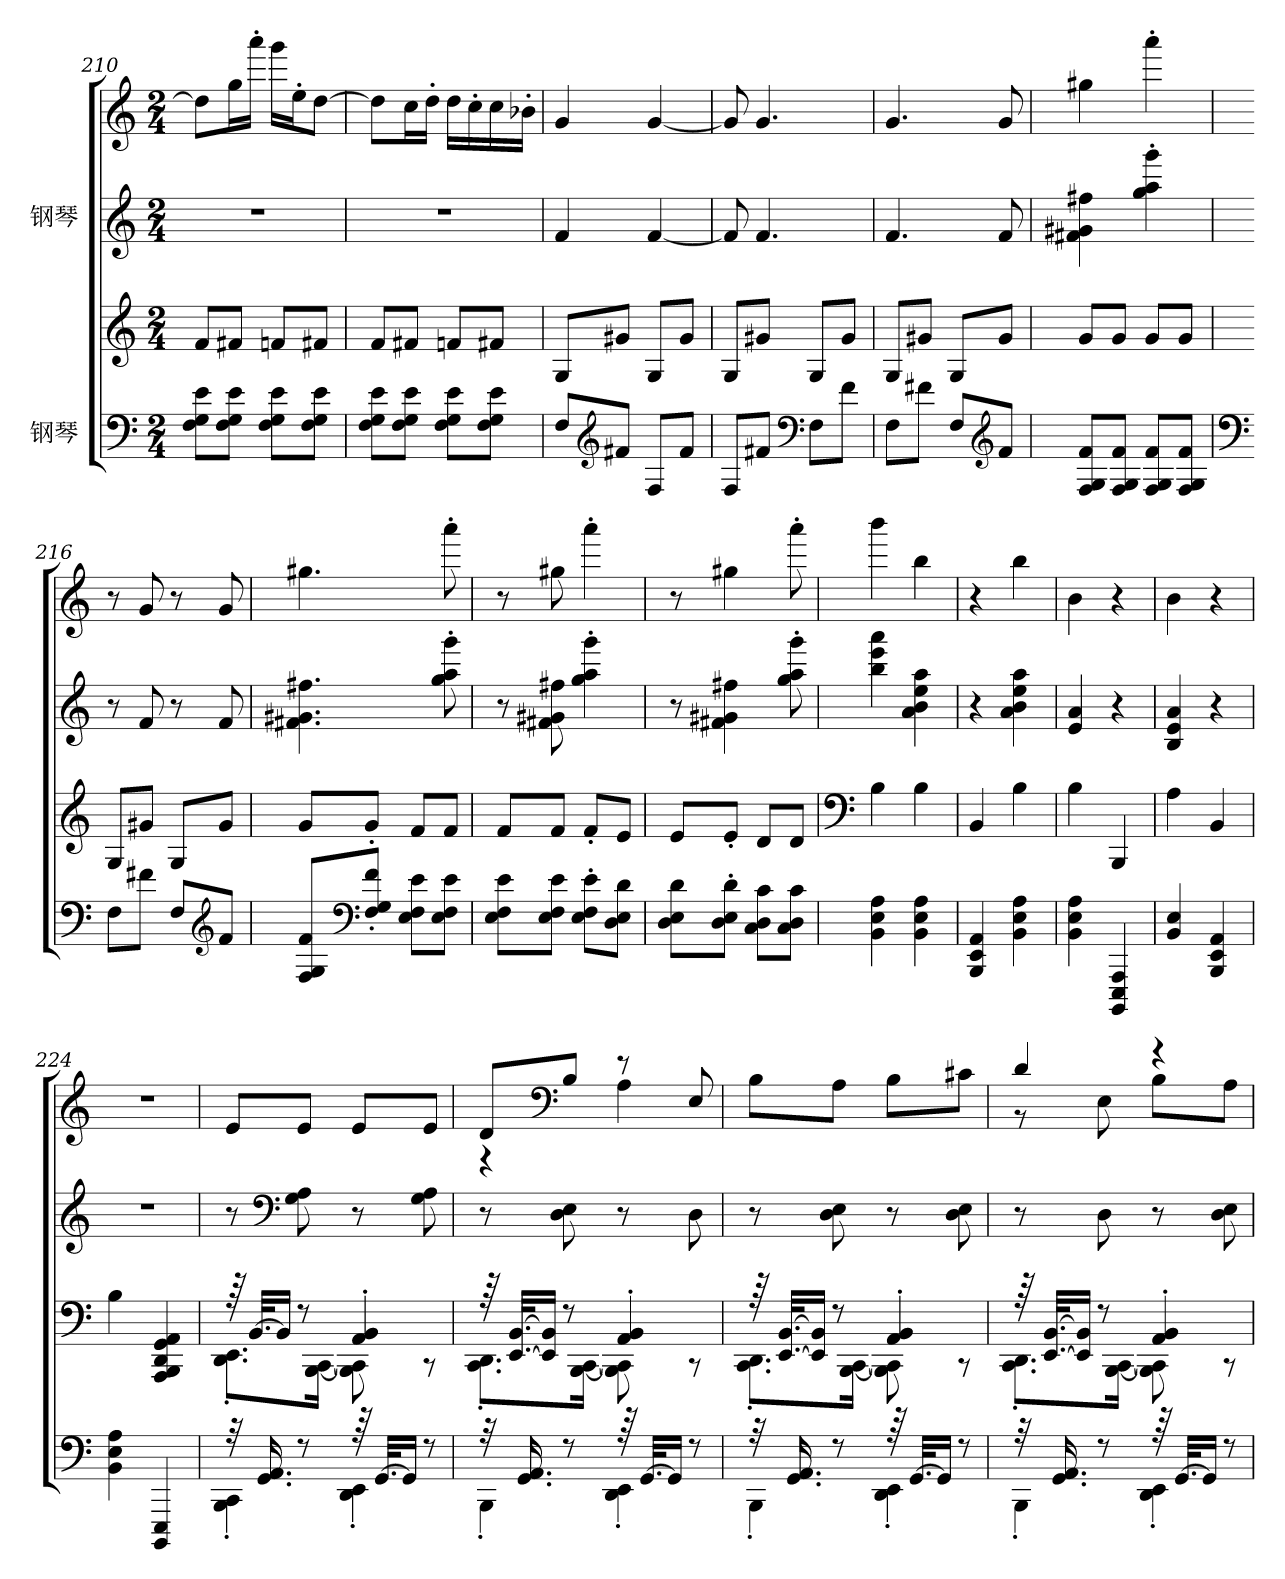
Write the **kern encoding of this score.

**kern	**kern	**kern	**kern
*part2	*part2	*part1	*part1
*staff4	*staff3	*staff2	*staff1
*I"钢琴	*	*I"钢琴	*
!!LO:PB:g=z
*clefF4	*clefG2	*clefG2	*clefG2
*k[]	*k[]	*k[]	*k[]
*M2/4	*M2/4	*M2/4	*M2/4
=210	=210	=210	=210
8F\ 8G\ 8e\L	8f/L	2r	8dd\L]
8F\ 8G\ 8e\J	8f#X/J	.	16gg\L
.	.	.	16aaa'\JJ
8F\ 8G\ 8e\L	8fn/L	.	16ggg\LL
.	.	.	16ee'\J
8F\ 8G\ 8e\J	8f#X/J	.	[8dd\J
=211	=211	=211	=211
8F\ 8G\ 8e\L	8f/L	2r	8dd\L]
8F\ 8G\ 8e\J	8f#X/J	.	16cc\L
.	.	.	16dd'\JJ
8F\ 8G\ 8e\L	8fn/L	.	16dd\LL
.	.	.	16cc'\
8F\ 8G\ 8e\J	8f#X/J	.	16cc\
.	.	.	16b-X'\JJ
=212	=212	=212	=212
8F/L	8G/L	4f/	4g/
*clefG2	*	*	*
8f#X/J	8g#X/J	.	.
8F/L	8G/L	[4f/	[4g/
8f#/J	8g#/J	.	.
=213	=213	=213	=213
8F/L	8G/L	8f/]	8g/]
8f#X/J	8g#X/J	4.f/	4.g/
*clefF4	*	*	*
8F\L	8G/L	.	.
8f#\J	8g#/J	.	.
=214	=214	=214	=214
8F\L	8G/L	4.f/	4.g/
8f#X\J	8g#X/J	.	.
8F/L	8G/L	.	.
*clefG2	*	*	*
8f#/J	8g#/J	8f/	8g/
!!LO:LB:g=z
=215	=215	=215	=215
8F/ 8G/ 8f/L	8g/L	4f#X\ 4g#X\ 4ff#X\	4gg#X\
8F/ 8G/ 8f/J	8g/J	.	.
8F/ 8G/ 8f/L	8g/L	4gg\' 4aa\' 4ggg\'	4aaa'\
8F/ 8G/ 8f/J	8g/J	.	.
=216	=216	=216	=216
*clefF4	*	*	*
8F\L	8G/L	8r	8r
8f#X\J	8g#X/J	8f/	8g/
8F/L	8G/L	8r	8r
*clefG2	*	*	*
8f#/J	8g#/J	8f/	8g/
=217	=217	=217	=217
8F/ 8G/ 8f/L	8g/L	4.f#X\ 4.g#X\ 4.ff#X\	4.gg#X\
*clefF4	*	*	*
8F/' 8G/' 8f/'J	8g'/J	.	.
8E\ 8F\ 8e\L	8f/L	.	.
8E\ 8F\ 8e\J	8f/J	8gg\' 8aa\' 8ggg\'	8aaa'\
=218	=218	=218	=218
8E\ 8F\ 8e\L	8f/L	8r	8r
8E\ 8F\ 8e\J	8f/J	8f#X\ 8g#X\ 8ff#X\	8gg#X\
8E\' 8F\' 8e\'L	8f'/L	4gg\' 4aa\' 4ggg\'	4aaa'\
8D\ 8E\ 8d\J	8e/J	.	.
!!LO:LB:g=z
=219	=219	=219	=219
8D\ 8E\ 8d\L	8e/L	8r	8r
8D\' 8E\' 8d\'J	8e'/J	4f#X\ 4g#X\ 4ff#X\	4gg#X\
8C\ 8D\ 8c\L	8d/L	.	.
8C\ 8D\ 8c\J	8d/J	8gg\' 8aa\' 8ggg\'	8aaa'\
=220	=220	=220	=220
*	*clefF4	*	*
*	*	*	*MM170
4BB\ 4E\ 4A\	4B\	4bb\ 4eee\ 4aaa\	4bbb\
4BB\ 4E\ 4A\	4B\	4a\ 4b\ 4ee\ 4aa\	4bb\
=221	=221	=221	=221
4BBB/ 4EE/ 4AA/	4BB/	4r	4r
4BB\ 4E\ 4A\	4B\	4a\ 4b\ 4ee\ 4aa\	4bb\
=222	=222	=222	=222
4BB\ 4E\ 4A\	4B\	4e/ 4a/	4b\
4BBBB/ 4EEE/ 4AAA/	4BBB/	4r	4r
=223	=223	=223	=223
4BB/ 4E/	4A\	4B/ 4e/ 4a/	4b\
4BBB/ 4EE/ 4AA/	4BB/	4r	4r
=224	=224	=224	=224
4BB\ 4E\ 4A\	4B\	2r	2r
4BBBB/ 4EEE/	4AAA/ 4BBB/ 4DD/ 4GG/ 4AA/	.	.
!!LO:PB:g=z
=225	=225	=225	=225
*	*	*	*MM186
*^	*^	*	*
32r	4BBB\' 4CC\'	64r	8.DD\' 8.EE\'L	8r	8e/L
.	.	[32.BB/KLL	.	.	.
16.GG/ 16.AA/	.	.	.	.	.
.	.	16BB/JJ]	.	.	.
*	*	*	*	*clefF4	*
8r	.	8r	.	8G\ 8A\	8e/J
.	.	.	[16BBB\ [16CC\Jk	.	.
64r	4DD\' 4EE\'	4AA/' 4BB/'	8BBB\] 8CC\]	8r	8e/L
[32.GG/KLL	.	.	.	.	.
16GG/JJ]	.	.	.	.	.
8r	.	.	8r	8G\ 8A\	8e/J
=226	=226	=226	=226	=226	=226
*	*	*	*	*	*^
32r	4BBB'\	64r	8.CC\' 8.DD\'L	8r	8d/L	4r
.	.	[32.EE/ [32.BB/KLL	.	.	.	.
16.GG/ 16.AA/	.	.	.	.	.	.
.	.	16EE/] 16BB/]JJ	.	.	.	.
*	*	*	*	*	*clefF4	*
8r	.	8r	.	8D\ 8E\	8B/J	.
.	.	.	[16BBB\ [16CC\Jk	.	.	.
64r	4DD\' 4EE\'	4AA/' 4BB/'	8BBB\] 8CC\]	8r	8r	4A\
[32.GG/KLL	.	.	.	.	.	.
16GG/JJ]	.	.	.	.	.	.
8r	.	.	8r	8D\	8E/	.
*	*	*	*	*	*v	*v
!!LO:LB:g=z
=227	=227	=227	=227	=227	=227
32r	4BBB'\	64r	8.CC\' 8.DD\'L	8r	8B\L
.	.	[32.EE/ [32.BB/KLL	.	.	.
16.GG/ 16.AA/	.	.	.	.	.
.	.	16EE/] 16BB/]JJ	.	.	.
8r	.	8r	.	8D\ 8E\	8A\J
.	.	.	[16BBB\ [16CC\Jk	.	.
64r	4DD\' 4EE\'	4AA/' 4BB/'	8BBB\] 8CC\]	8r	8B\L
[32.GG/KLL	.	.	.	.	.
16GG/JJ]	.	.	.	.	.
8r	.	.	8r	8D\ 8E\	8c#X\J
=228	=228	=228	=228	=228	=228
*	*	*	*	*	*^
32r	4BBB'\	64r	8.CC\' 8.DD\'L	8r	4d/	8r
.	.	[32.EE/ [32.BB/KLL	.	.	.	.
16.GG/ 16.AA/	.	.	.	.	.	.
.	.	16EE/] 16BB/]JJ	.	.	.	.
8r	.	8r	.	8D\	.	8E\
.	.	.	[16BBB\ [16CC\Jk	.	.	.
64r	4DD\' 4EE\'	4AA/' 4BB/'	8BBB\] 8CC\]	8r	4r	8B\L
[32.GG/KLL	.	.	.	.	.	.
16GG/JJ]	.	.	.	.	.	.
8r	.	.	8r	8D\ 8E\	.	8A\J
*v	*v	*	*	*	*v	*v
*	*v	*v	*	*
=	=	=	=
*-	*-	*-	*-
